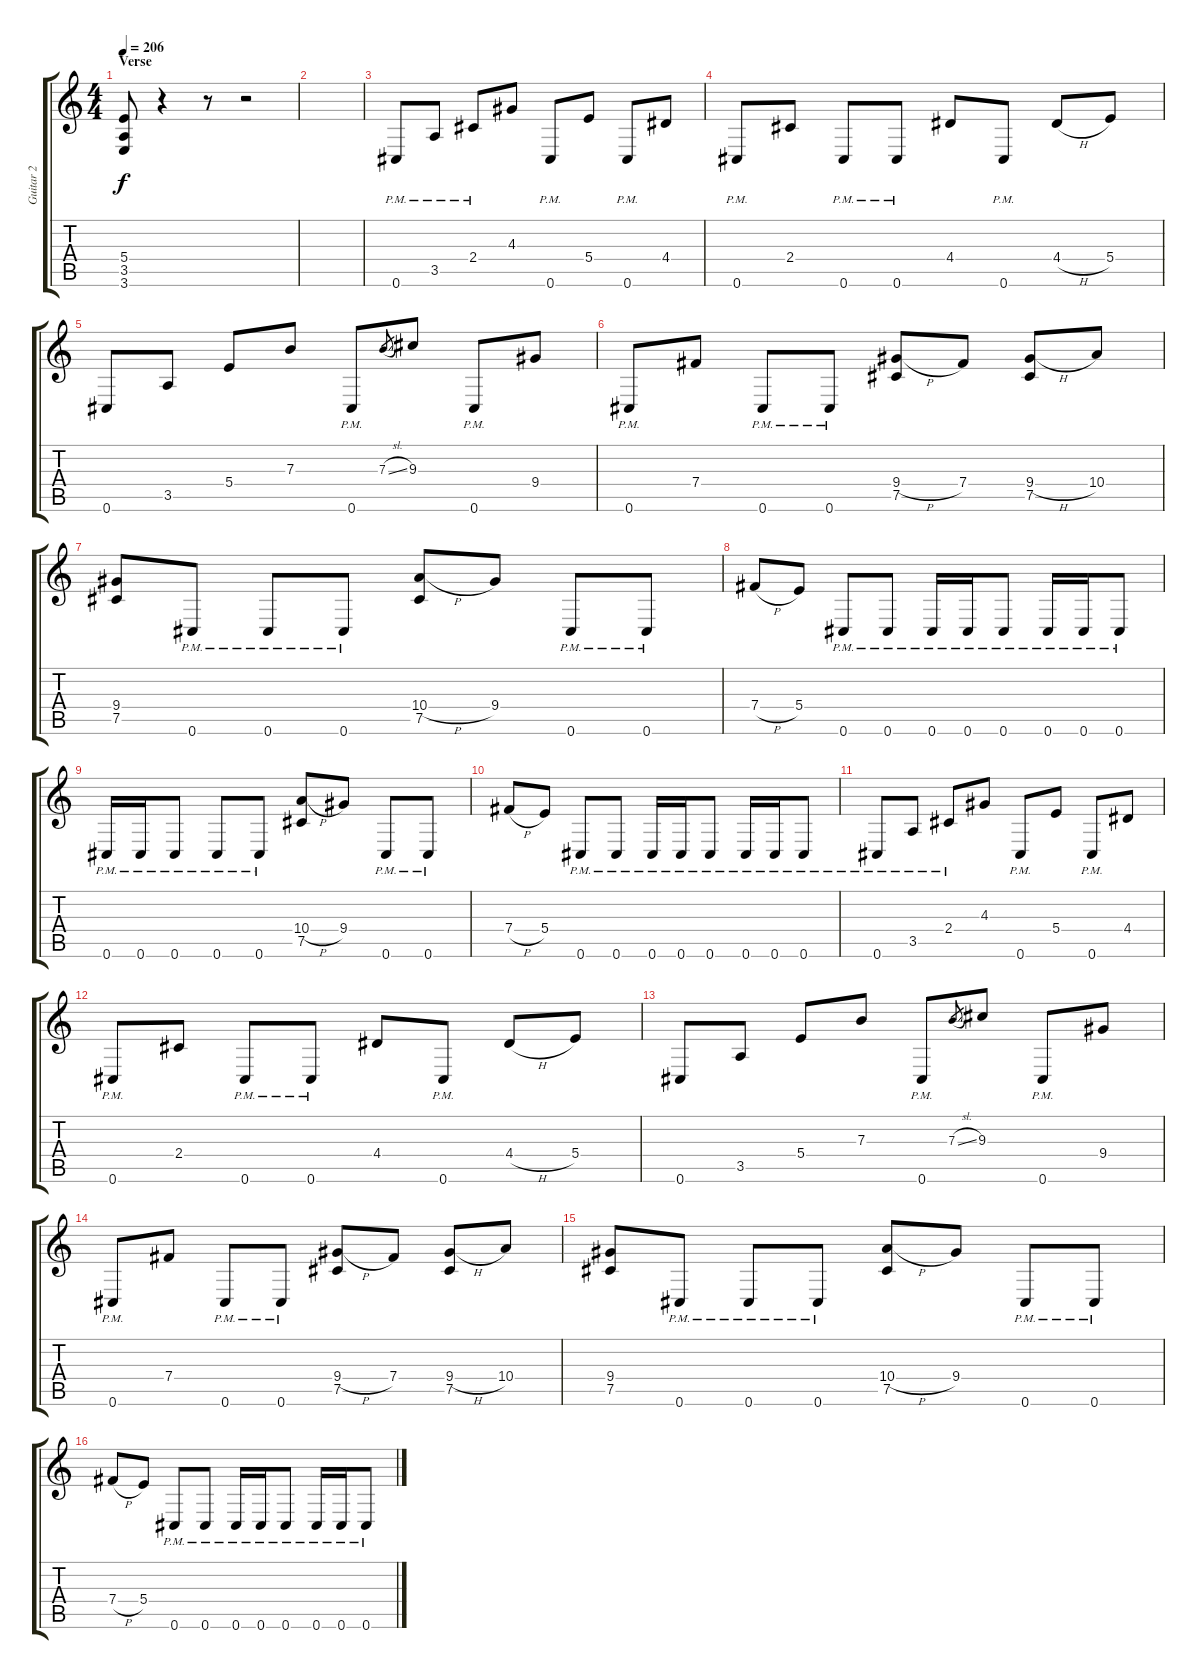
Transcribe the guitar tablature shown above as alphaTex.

\track ("Guitar 2" "Guitar 2") {instrument distortionguitar}
\staff {score tabs}
\tuning (Db4 Ab3 E3 B2 Gb2 Db2) {hide}
\ts (4 4)
\section ("" "Verse")
\tempo 206
\clef g2
\ks c
(5.4 3.5 3.6).8{dy f} r.4 r.8 r.2 |
|
0.6{pm}.8 3.5{pm}.8 2.4{pm}.8 4.3.8 0.6{pm}.8 5.4.8 0.6{pm}.8 4.4.8 |
0.6{pm}.8 2.4.8 0.6{pm}.8 0.6{pm}.8 4.4.8 0.6{pm}.8 4.4{h}.8 5.4.8 |
0.6.8 3.5.8 5.4.8 7.3.8 0.6{pm}.8 7.3{sl}.8{gr} 9.3.8 0.6{pm}.8 9.4.8 |
0.6{pm}.8 7.4.8 0.6{pm}.8 0.6{pm}.8 (9.4{h} 7.5).8 7.4.8 (9.4{h} 7.5).8 10.4.8 |
(9.4 7.5).8 0.6{pm}.8 0.6{pm}.8 0.6{pm}.8 (10.4{h} 7.5).8 9.4.8 0.6{pm}.8 0.6{pm}.8 |
7.4{h}.8 5.4.8 0.6{pm}.8 0.6{pm}.8 0.6{pm}.16 0.6{pm}.16 0.6{pm}.8 0.6{pm}.16 0.6{pm}.16 0.6{pm}.8 |
0.6{pm}.16 0.6{pm}.16 0.6{pm}.8 0.6{pm}.8 0.6{pm}.8 (10.4{h} 7.5).8 9.4.8 0.6{pm}.8 0.6{pm}.8 |
7.4{h}.8 5.4.8 0.6{pm}.8 0.6{pm}.8 0.6{pm}.16 0.6{pm}.16 0.6{pm}.8 0.6{pm}.16 0.6{pm}.16 0.6{pm}.8 |
0.6{pm}.8 3.5{pm}.8 2.4{pm}.8 4.3.8 0.6{pm}.8 5.4.8 0.6{pm}.8 4.4.8 |
0.6{pm}.8 2.4.8 0.6{pm}.8 0.6{pm}.8 4.4.8 0.6{pm}.8 4.4{h}.8 5.4.8 |
0.6.8 3.5.8 5.4.8 7.3.8 0.6{pm}.8 7.3{sl}.8{gr} 9.3.8 0.6{pm}.8 9.4.8 |
0.6{pm}.8 7.4.8 0.6{pm}.8 0.6{pm}.8 (9.4{h} 7.5).8 7.4.8 (9.4{h} 7.5).8 10.4.8 |
(9.4 7.5).8 0.6{pm}.8 0.6{pm}.8 0.6{pm}.8 (10.4{h} 7.5).8 9.4.8 0.6{pm}.8 0.6{pm}.8 |
7.4{h}.8 5.4.8 0.6{pm}.8 0.6{pm}.8 0.6{pm}.16 0.6{pm}.16 0.6{pm}.8 0.6{pm}.16 0.6{pm}.16 0.6{pm}.8
